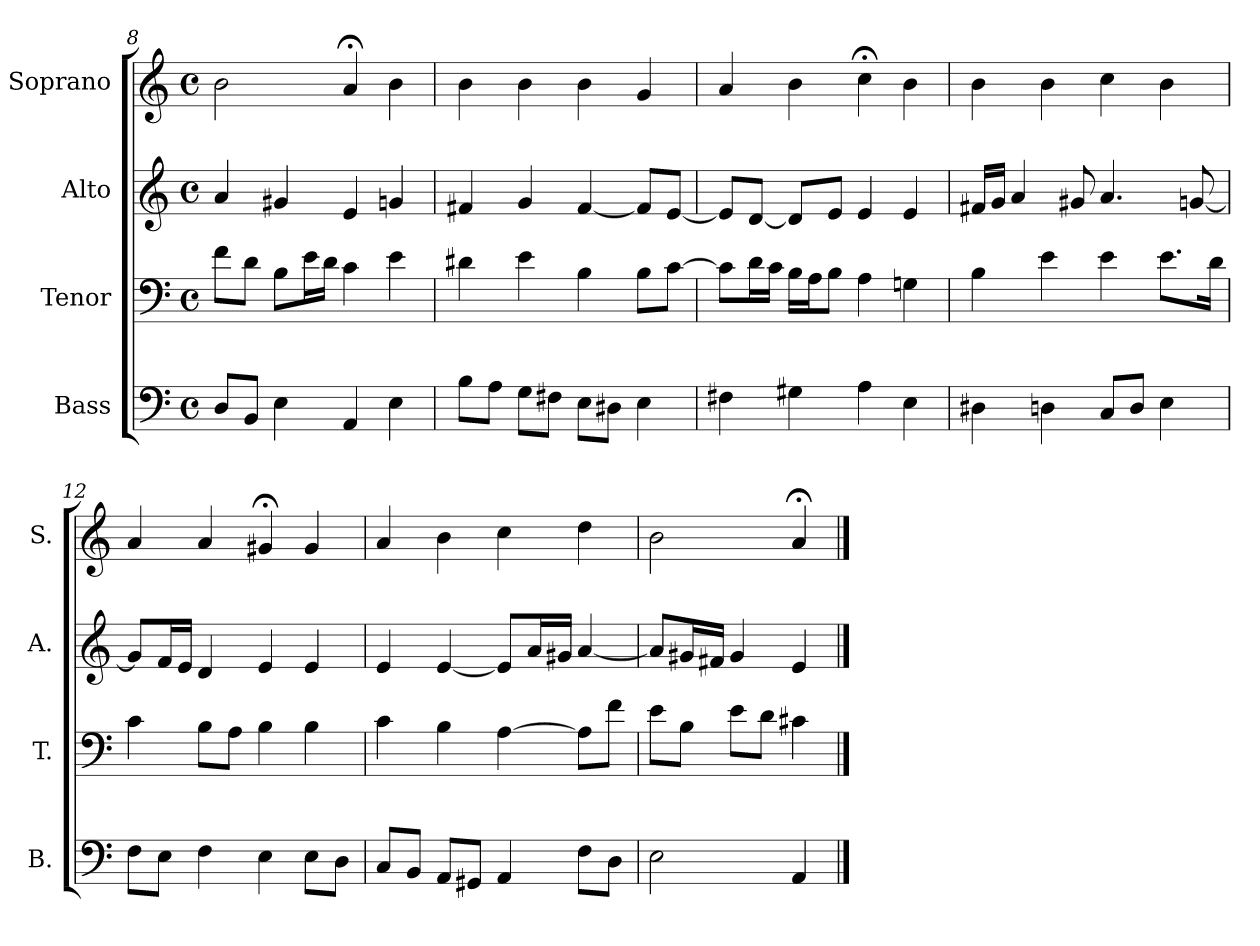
**kern	**kern	**kern	**kern
*part4	*part3	*part2	*part1
*staff4	*staff3	*staff2	*staff1
*I"Bass	*I"Tenor	*I"Alto	*I"Soprano
*I'B.	*I'T.	*I'A.	*I'S.
!!LO:LB:g=z
*clefF4	*clefF4	*clefG2	*clefG2
*k[]	*k[]	*k[]	*k[]
*a:	*a:	*a:	*a:
*M4/4	*M4/4	*M4/4	*M4/4
*met(c)	*met(c)	*met(c)	*met(c)
=8	=8	=8	=8
8D/L	8f\L	4a/	2b\
8BB/J	8d\J	.	.
4E\	8B\L	4g#X/	.
.	16e\L	.	.
.	16d\JJ	.	.
4AA/	4c\	4e/	4a;</
4E\	4e\	4gn/	4b\
=9	=9	=9	=9
8B\L	4d#X\	4f#X/	4b\
8A\J	.	.	.
8G\L	4e\	4g/	4b\
8F#X\J	.	.	.
8E\L	4B\	[4f#/	4b\
8D#X\J	.	.	.
4E\	8B\L	8f#/L]	4g/
.	[8c\J	[8e/J	.
=10	=10	=10	=10
4F#X\	8c\L]	8e/L]	4a/
.	16d\L	[8d/J	.
.	16c\JJ	.	.
4G#X\	16B\LL	8d/L]	4b\
.	16A\J	.	.
.	8B\J	8e/J	.
4A\	4A\	4e/	4cc;<\
4E\	4Gn\	4e/	4b\
!!LO:PB:g=z
=11	=11	=11	=11
4D#X\	4B\	16f#X/LL	4b\
.	.	16g/JJ	.
.	.	4a/	.
4Dn\	4e\	.	4b\
.	.	8g#X/	.
8C/L	4e\	4.a/	4cc\
8D/J	.	.	.
4E\	8.e\L	.	4b\
.	.	[8gn/	.
.	16d\Jk	.	.
=12	=12	=12	=12
8F\L	4c\	8g/L]	4a/
8E\J	.	16f/L	.
.	.	16e/JJ	.
4F\	8B\L	4d/	4a/
.	8A\J	.	.
4E\	4B\	4e/	4g#X;</
8E\L	4B\	4e/	4g#/
8D\J	.	.	.
=13	=13	=13	=13
8C/L	4c\	4e/	4a/
8BB/J	.	.	.
8AA/L	4B\	[4e/	4b\
8GG#X/J	.	.	.
4AA/	[4A\	8e/L]	4cc\
.	.	16a/L	.
.	.	16g#X/JJ	.
8F\L	8A\L]	[4a/	4dd\
8D\J	8f\J	.	.
=14	=14	=14	=14
2E\	8e\L	8a/L]	2b\
.	8B\J	16g#X/L	.
.	.	16f#X/JJ	.
.	8e\L	4g#/	.
.	8d\J	.	.
4AA/	4c#X\	4e/	4a;</
==	==	==	==
*-	*-	*-	*-
